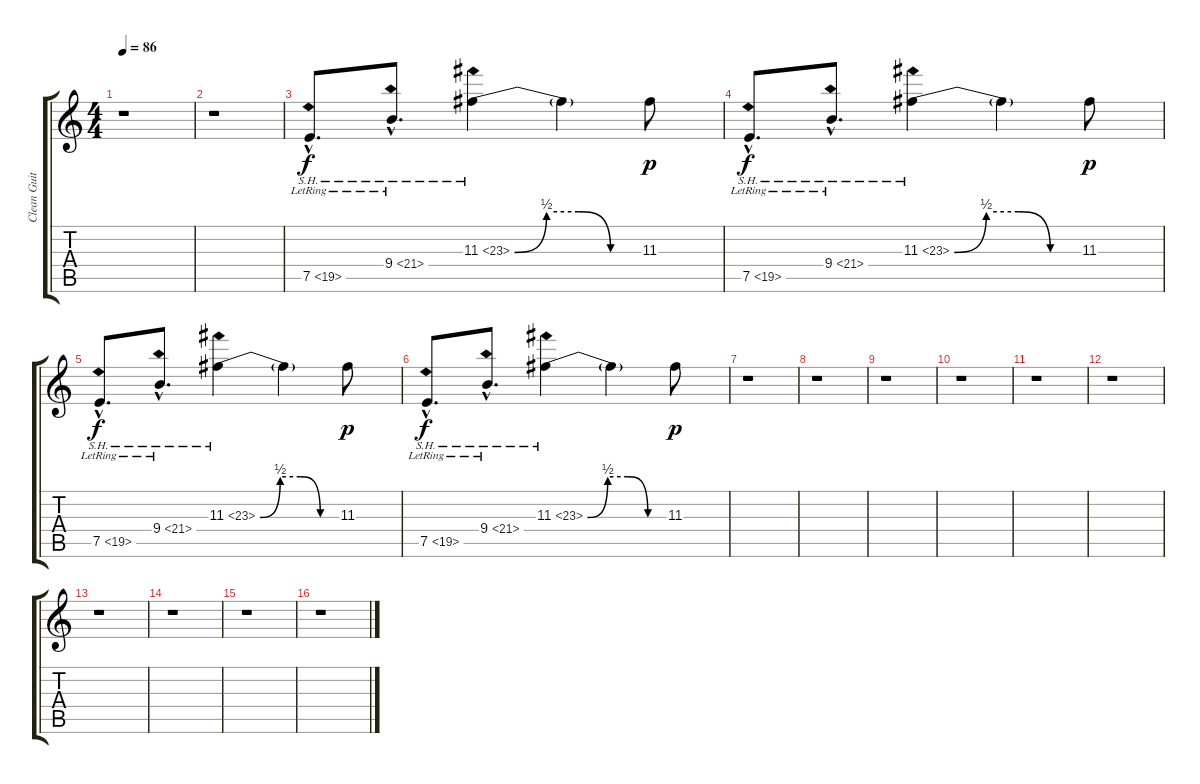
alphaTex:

\track ("Clean Guitar" "Clean Guit") {instrument electricguitarclean}
\staff {score tabs}
\tuning (E4 B3 G3 D3 A2 D2) {hide}
\ts (4 4)
\tempo 86
\clef g2
\ks c
r.1{dy pp} |
r.1 |
7.5{sh 12 hac lr}.8{d dy f volume 8 instrument electricguitarjazz} 9.4{sh 12 hac lr}.8{d} 11.3{be (custom 0 0 15 2 30 2 45 0 60 0) sh 12}.4 11.3{t}.4 11.3.8{dy p} |
7.5{sh 12 hac lr}.8{d dy f volume 8 instrument electricguitarjazz} 9.4{sh 12 hac lr}.8{d} 11.3{be (custom 0 0 15 2 30 2 45 0 60 0) sh 12}.4 11.3{t}.4 11.3.8{dy p} |
7.5{sh 12 hac lr}.8{d dy f volume 8 instrument electricguitarjazz} 9.4{sh 12 hac lr}.8{d} 11.3{be (custom 0 0 15 2 30 2 45 0 60 0) sh 12}.4 11.3{t}.4 11.3.8{dy p} |
7.5{sh 12 hac lr}.8{d dy f volume 8 instrument electricguitarjazz} 9.4{sh 12 hac lr}.8{d} 11.3{be (custom 0 0 15 2 30 2 45 0 60 0) sh 12}.4 11.3{t}.4 11.3.8{dy p} |
r.1 |
r.1 |
r.1 |
r.1 |
r.1 |
r.1 |
r.1 |
r.1 |
r.1 |
r.1
